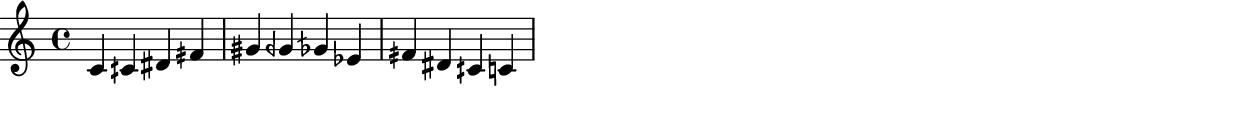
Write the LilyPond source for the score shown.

%% Generated by lilypond-book.py
%% Options: [exampleindent=10.16\mm,indent=0\mm,line-width=160\mm,quote]
\include "lilypond-book-preamble.ly"


% ****************************************************************
% Start cut-&-pastable-section
% ****************************************************************



\paper {
  indent = 0\mm
  line-width = 160\mm
  % offset the left padding, also add 1mm as lilypond creates cropped
  % images with a little space on the right
  line-width = #(- line-width (* mm  3.000000) (* mm 1))
  line-width = 160\mm - 2.0 * 10.16\mm
  % offset the left padding, also add 1mm as lilypond creates cropped
  % images with a little space on the right
  line-width = #(- line-width (* mm  3.000000) (* mm 1))
}

\layout {
  
}





% ****************************************************************
% ly snippet:
% ****************************************************************
\sourcefilename "makam-example.ly"
\sourcefileline 0
%% DO NOT EDIT this file manually; it is automatically
%% generated from LSR http://lsr.dsi.unimi.it
%% Make any changes in LSR itself, or in Documentation/snippets/new/ ,
%% and then run scripts/auxiliar/makelsr.py
%%
%% This file is in the public domain.
\version "2.14.2"

\header {
  lsrtags = "version-specific, pitches, world-music"

%% Translation of GIT committish: b482c3e5b56c3841a88d957e0ca12964bd3e64fa
  texidoces = "
El «Makam» es un tipo de melodía de Turquía que
utiliza alteraciones microtonales de 1/9 de tono.  Consulte el
archivo de inicio @file{makam.ly} (véase el 'Manual de
aprendizaje @version{}, 4.6.3 Otras fuentes de información' para
averiguar la situación de este archivo) para ver detalles de los
nombres de las notas y las alteraciones.

"
  doctitlees = "Ejemplo de «Makam»"



%% Translation of GIT committish: 0a868be38a775ecb1ef935b079000cebbc64de40
  texidocde = "
Makam ist eine türkische Melodie, in der 1/9-Tonabstände
eingesetzt werden.  Sehen Sie sich die Initialisierungsdatei
@file{makam.ly} für weiter Information zu Tonhöhenbezeichnungen
und Alterationen an (siehe
Handbuch zum Lernen @version{}, 4.6.3 Weitere Information zu
Hinweisen, wo diese Datei gespeichert ist)."

  doctitlede = "Makam-Beispiel"

%% Translation of GIT committish: 4ab2514496ac3d88a9f3121a76f890c97cedcf4e
  texidocfr = "
Le « makam » est une forme de mélodie turque qui utilise des altérations
d'un neuvième de ton.  Consultez le fichier d'initialisation
@file{makam.ly} pour plus de détails sur les hauteurs et altérations
utilisées (voir le chapitre 4.6.3 - Autres sources d'information du
manuel d'initiation pour le localiser).

"
  doctitlefr = "Exemple de musique « Makam »"

  texidoc = "
Makam is a type of melody from Turkey using 1/9th-tone microtonal
alterations. Consult the initialization file @samp{ly/makam.ly} for
details of pitch names and alterations.

"
  doctitle = "Makam example"
} % begin verbatim


% Initialize makam settings
\include "makam.ly"

\relative c' {
  \set Staff.keySignature = #`((6 . ,(- KOMA)) (3 . ,BAKIYE))
  c4 cc db fk
  gbm4 gfc gfb efk
  fk4 db cc c
}



% ****************************************************************
% end ly snippet
% ****************************************************************
